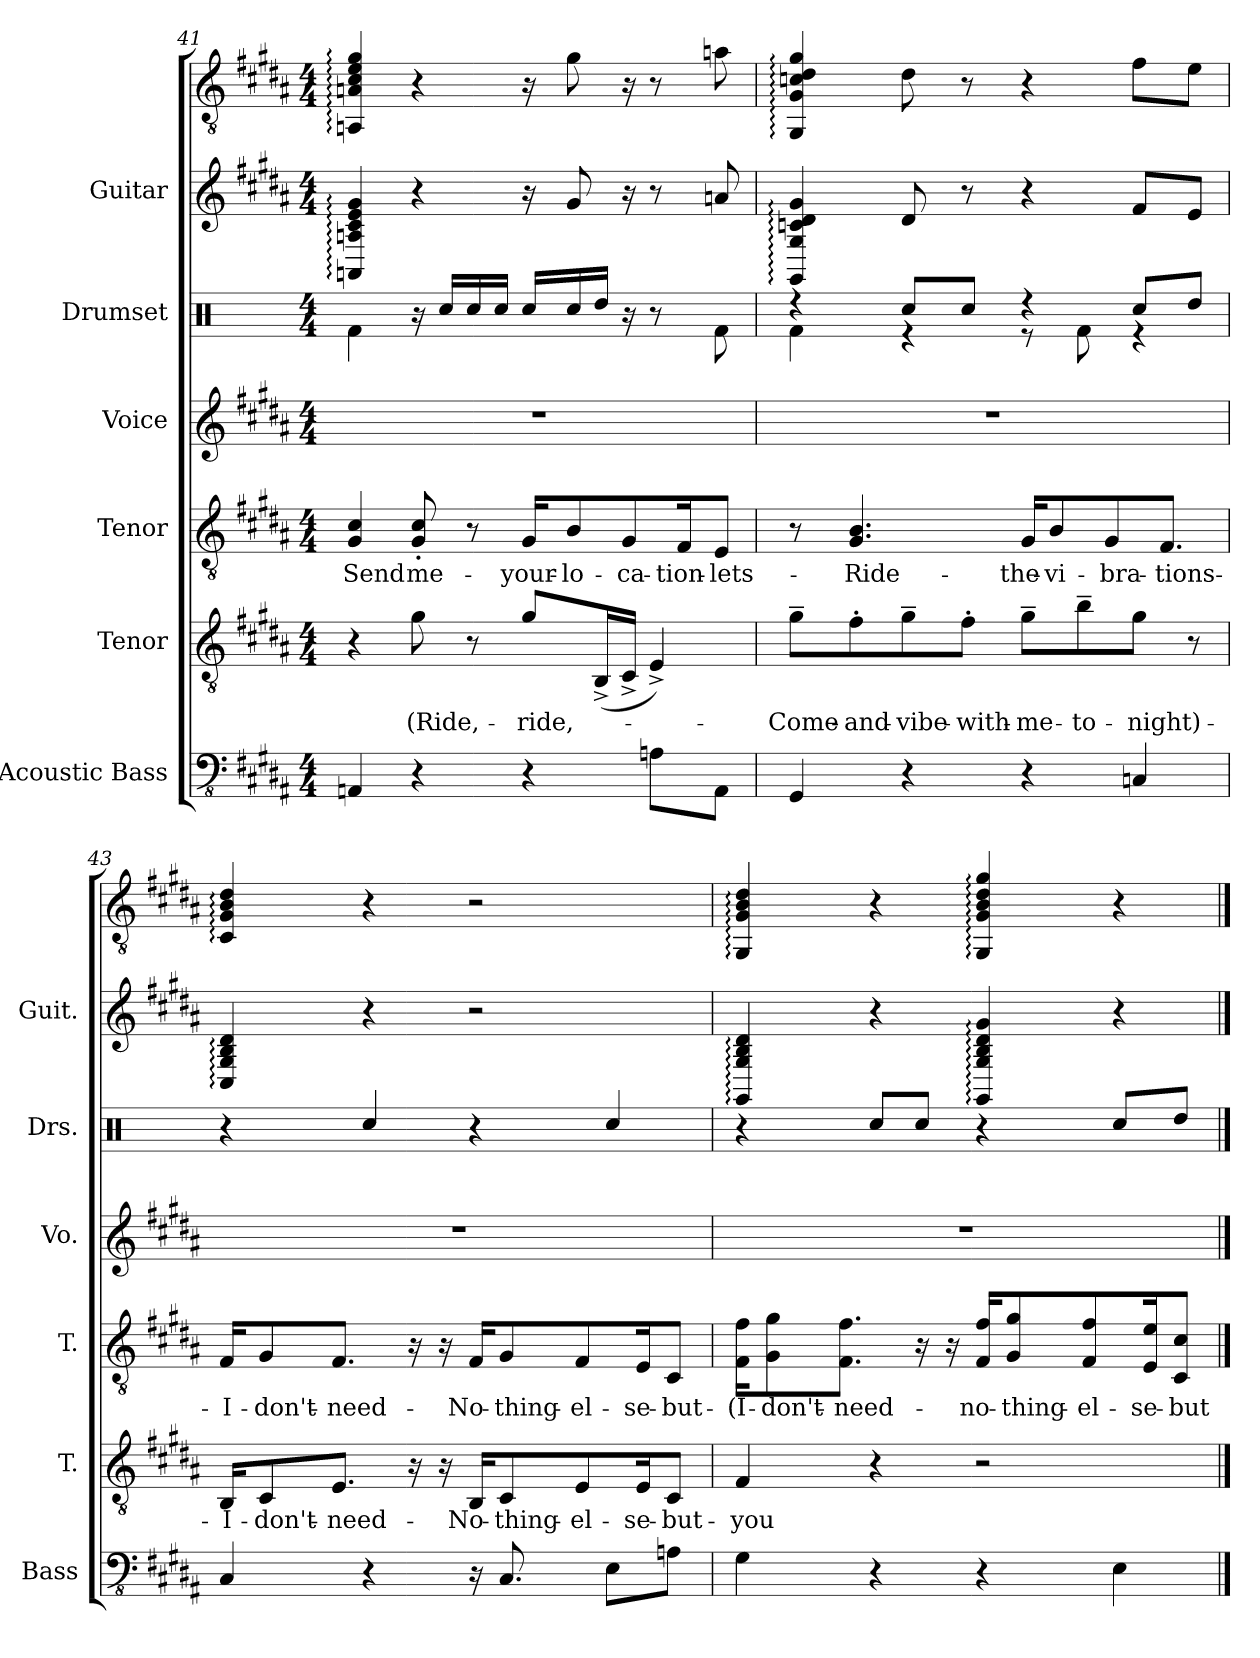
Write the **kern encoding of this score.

**kern	**kern	**text	**kern	**text	**kern	**kern	**kern	**kern
*part6	*part5	*part5	*part4	*part4	*part3	*part2	*part1	*part1
*staff7	*staff6	*staff6	*staff5	*staff5	*staff4	*staff3	*staff2	*staff1
*I"Acoustic Bass	*I"Tenor	*	*I"Tenor	*	*I"Voice	*I"Drumset	*I"Guitar	*
*I'Bass	*I'T.	*	*I'T.	*	*I'Vo.	*I'Drs.	*I'Guit.	*
!!LO:PB:g=z
*clefFv4	*clefGv2	*	*clefGv2	*	*clefG2	*clefX	*	*clefGv2
*k[f#c#g#d#a#]	*k[f#c#g#d#a#]	*	*k[f#c#g#d#a#]	*	*k[f#c#g#d#a#]	*k[]	*k[f#c#g#d#a#]	*k[f#c#g#d#a#]
*M4/4	*M4/4	*	*M4/4	*	*M4/4	*M4/4	*M4/4	*M4/4
=41	=41	=41	=41	=41	=41	=41	=41	=41
4AAAn/	4r	.	4G#/ 4c#/	Send	1r	4Rf\	4AAn: 4An: 4c#: 4e: 4g#:	4AAn/: 4An/: 4c#/: 4e/: 4g#/:
4r	8g#\	(Ride,-	8G#/' 8c#/'	me-	.	16r	4r	4r
.	.	.	.	.	.	16Rcc/LL	.	.
.	8r	.	8r	.	.	16Rcc/	.	.
.	.	.	.	.	.	16Rcc/JJ	.	.
4r	8g#/L	-ride,-	16G#/KL	-your-	.	16Rcc/LL	16r	16r
.	.	.	8B/	-lo-	.	16Rcc/	8g#	8g#\
.	(16BB^/L	.	.	.	.	16Rdd/JJ	.	.
.	16C#^/JJ	.	8G#/	-ca-	.	16r	16r	16r
8AAn\L	4E^/)	.	.	.	.	8r	8r	8r
.	.	.	16F#/K	-tion-	.	.	.	.
8AAA\J	.	.	8E/J	-lets-	.	8Rf\	8an	8an\
=42	=42	=42	=42	=42	=42	=42	=42	=42
*	*	*	*	*	*	*^	*	*
4GGG#/	8g#~\L	-Come-	8r	.	1r	4r	4Rf\	4GG#: 4G#: 4cn: 4d#: 4g#:	4GG#/: 4G#/: 4cn/: 4d#/: 4g#/:
.	8f#'\	-and-	4.G#/ 4.B/	-Ride-	.	.	.	.	.
4r	8g#~\	-vibe-	.	.	.	8Rcc/L	4r	8d#	8d#\
.	8f#'\J	-with-	.	.	.	8Rcc/J	.	8r	8r
4r	8g#~\L	-me-	16G#/KL	-the-	.	4r	8r	4r	4r
.	.	.	8B/	-vi-	.	.	.	.	.
.	8b~\	-to-	.	.	.	.	8Rf\	.	.
.	.	.	8G#/	-bra-	.	.	.	.	.
4CCn/	8g#\J	-night)-	.	.	.	8Rcc/L	4r	8f#L	8f#\L
.	.	.	8.F#/J	-tions-	.	.	.	.	.
.	8r	.	.	.	.	8Rdd/J	.	8eJ	8e\J
*	*	*	*	*	*	*v	*v	*	*
!!LO:PB:g=z
=43	=43	=43	=43	=43	=43	=43	=43	=43
4CC#/	16BB/KL	-I-	16F#/KL	I-	1r	4r	4C#: 4G#: 4B: 4d#:	4C#/: 4G#/: 4B/: 4d#/:
.	8C#/	-don't-	8G#/	-don't-	.	.	.	.
.	8.E/J	-need-	8.F#/J	-need-	.	.	.	.
4r	.	.	.	.	.	4Rcc/	4r	4r
.	16r	.	16r	.	.	.	.	.
.	16r	.	16r	.	.	.	.	.
16r	16BB/KL	-No-	16F#/KL	-No-	.	4r	2r	2r
8.CC#/	8C#/	-thing-	8G#/	-thing-	.	.	.	.
.	8E/	-el-	8F#/	-el-	.	.	.	.
8EE\L	.	.	.	.	.	4Rcc/	.	.
.	16E/K	-se-	16E/K	-se-	.	.	.	.
8AAn\J	8C#/J	-but-	8C#/J	-but-	.	.	.	.
=44	=44	=44	=44	=44	=44	=44	=44	=44
4GG#\	4F#/	you	16F#\ 16f#\KL	-(I-	1r	4r	4GG#: 4G#: 4B: 4d#:	4GG#/: 4G#/: 4B/: 4d#/:
.	.	.	8G#\ 8g#\	-don't-	.	.	.	.
.	.	.	8.F#\ 8.f#\J	-need-	.	.	.	.
4r	4r	.	.	.	.	8Rcc/L	4r	4r
.	.	.	16r	.	.	8Rcc/J	.	.
.	.	.	16r	.	.	.	.	.
4r	2r	.	16F#/ 16f#/KL	-no-	.	4r	4GG#: 4G#: 4B: 4d#: 4g#:	4GG#/: 4G#/: 4B/: 4d#/: 4g#/:
.	.	.	8G#/ 8g#/	-thing-	.	.	.	.
.	.	.	8F#/ 8f#/	-el-	.	.	.	.
4EE\	.	.	.	.	.	8Rcc/L	4r	4r
.	.	.	16E/ 16e/K	-se-	.	.	.	.
.	.	.	8C#/ 8c#/J	-but-	.	8Rdd/J	.	.
==	==	==	==	==	==	==	==	==
*-	*-	*-	*-	*-	*-	*-	*-	*-
